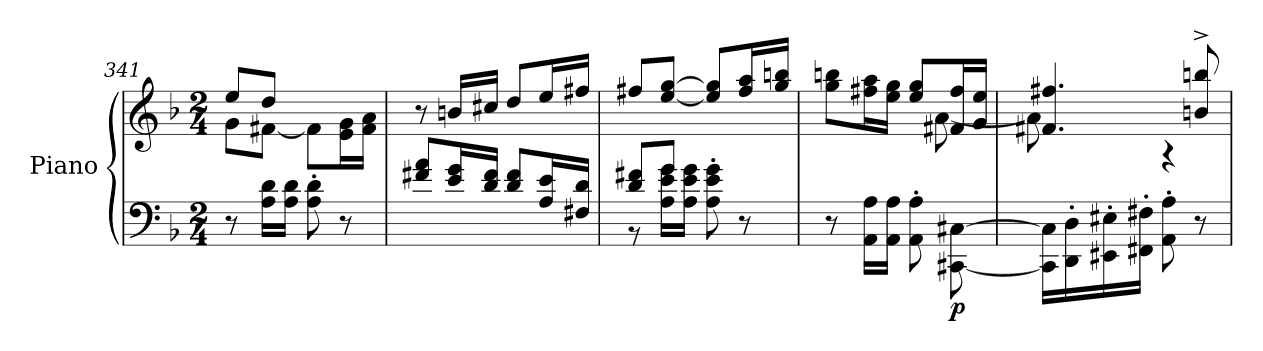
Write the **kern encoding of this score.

**kern	**kern	**dynam
*part1	*part1	*part1
*staff2	*staff1	*staff1/2
*I"Piano	*	*
*I'Pno	*	*
*clefF4	*clefG2	*
*k[b-]	*k[b-]	*
*M2/4	*M2/4	*
=341	=341	=341
*	*^	*
8r	8ee/L	8g\L	.
16A\ 16d\LL	8dd/J	[8f#X\J	.
16A\ 16d\JJ	.	.	.
8A\' 8d\'	4ryy	8f#\L]	.
8r	.	16e\ 16g\L	.
.	.	16f#\ 16a\JJ	.
*	*v	*v	*
!!LO:LB:g=z
=342	=342	=342
8f#X/ 8a/L	8r	.
16e/ 16g/L	16bn/LL	.
16d/ 16f#/JJ	16cc#X/JJ	.
8d/ 8f#/L	8dd/L	.
16A/ 16e/L	16ee/L	.
16F#X/ 16d/JJ	16ff#X/JJ	.
=343	=343	=343
*^	*	*
8d/ 8f#X/L	8r	8ff#X/L	.
8g/J	16A\ 16e\ 16g\LL	[8ee/ [8gg/J	.
.	16A\ 16e\ 16g\JJ	.	.
4ryy	8A\' 8e\' 8g\'	8ee/] 8gg/]L	.
.	8r	16ff#/ 16aa/L	.
.	.	16gg/ 16bbn/JJ	.
*v	*v	*	*
=344	=344	=344
*	*^	*
8r	8gg\ 8bbn\L	4.ryy	.
16AA\ 16A\LL	16ff#X\ 16aa\L	.	.
16AA\ 16A\JJ	16ee\ 16gg\JJ	.	.
8AA\' 8A\'	8ee/ 8gg/L	.	.
!	!	!	!LO:DY:b=2
[8CC#X\ [8C#X\	16f#X/ 16ff#/L	[8a\	p
.	16g/ 16ee/JJ	.	.
=345	=345	=345	=345
16CC#\] 16C#\]LL	4.f#X/ 4.ff#X/	8a\]	.
16DD\' 16D\'	.	.	.
16EE#X\' 16E#X\'	.	8ryy	.
16FF#X\' 16F#X\'JJ	.	.	.
8AA\' 8A\'	.	4r	.
8r	8bn/^ 8bbn/^	.	.
*	*v	*v	*
=	=	=
*-	*-	*-
